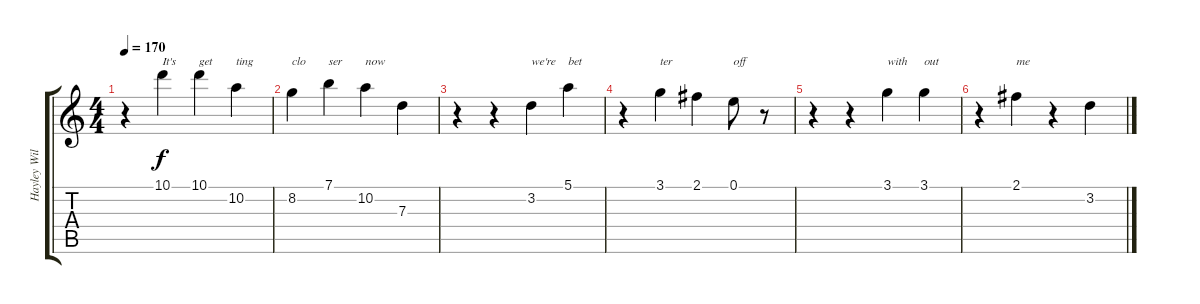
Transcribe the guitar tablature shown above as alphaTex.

\track ("Hayley Williams Vocals" "Hayley Wil") {instrument overdrivenguitar}
\staff {score tabs}
\tuning (E4 B3 G3 D3 A2 D2) {hide}
\ts (4 4)
\tempo 170
\clef g2
\ks c
r.4{dy f} 10.1.4{txt "It's"} 10.1.4{txt "get"} 10.2.4{txt "ting"} |
8.2.4{txt "clo"} 7.1.4{txt "ser"} 10.2.4{txt "now"} 7.3.4 |
r.4 r.4 3.2.4{txt "we're"} 5.1.4{txt "bet"} |
r.4 3.1.4{txt "ter"} 2.1.4 0.1.8{txt "off"} r.8 |
r.4 r.4 3.1.4{txt "with"} 3.1.4{txt "out"} |
r.4 2.1.4{txt "me"} r.4 3.2.4
